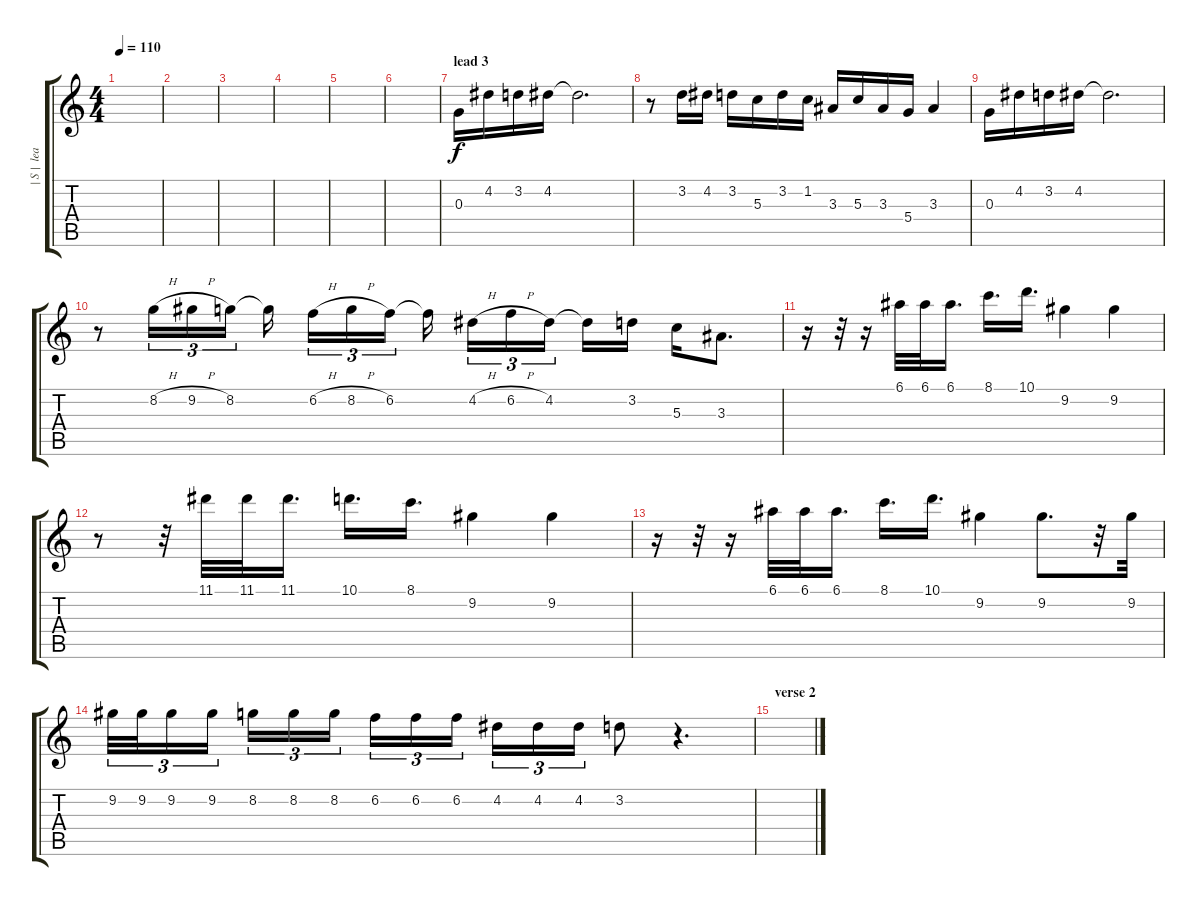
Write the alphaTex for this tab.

\track ("| S |  lead" "| S |  lea") {instrument acousticguitarsteel}
\staff {score tabs}
\tuning (E4 B3 G3 D3 A2 E2) {hide}
\ts (4 4)
\tempo 110
\clef g2
\ks c
|
|
|
|
|
|
\section ("" "lead 3")
0.3.16 4.2.16 3.2.16 4.2.16 4.2{t}.2{d} |
r.8 3.2.16 4.2.16 3.2.16 5.3.16 3.2.16 1.2.16 3.3.16 5.3.16 3.3.16 5.4.16 3.3.4 |
0.3.16 4.2.16 3.2.16 4.2.16 4.2{t}.2{d} |
r.8 8.2{h}.16{tu (3 2)} 9.2{h}.16{tu (3 2)} 8.2.16{tu (3 2)} 8.2{t}.16{beam splitsecondary} 6.2{h}.16{tu (3 2)} 8.2{h}.16{tu (3 2)} 6.2.16{tu (3 2) beam splitsecondary} 6.2{t}.16 4.2{h}.16{tu (3 2)} 6.2{h}.16{tu (3 2)} 4.2.16{tu (3 2) beam splitsecondary} 4.2{t}.16 3.2.16 5.3.16 3.3.8{d} |
r.16 r.32 r.16 6.1.32 6.1.32 6.1.16{d} 8.1.16{d} 10.1.16{d} 9.2.4 9.2.4 |
r.8 r.32 11.1.32 11.1.32 11.1.16{d} 10.1.16{d} 8.1.16{d} 9.2.4 9.2.4 |
r.16 r.32 r.16 6.1.32 6.1.32 6.1.16{d} 8.1.16{d} 10.1.16{d} 9.2.4 9.2.8{d} r.32 9.2.32 |
9.2.32{tu (3 2)} 9.2.32{tu (3 2)} 9.2.16{tu (3 2)} 9.2.16{tu (3 2) beam splitsecondary} 8.2.16{tu (3 2)} 8.2.16{tu (3 2)} 8.2.16{tu (3 2)} 6.2.16{tu (3 2)} 6.2.16{tu (3 2)} 6.2.16{tu (3 2) beam splitsecondary} 4.2.16{tu (3 2)} 4.2.16{tu (3 2)} 4.2.16{tu (3 2)} 3.2.8 r.4{d} |
\section ("" "verse 2")
